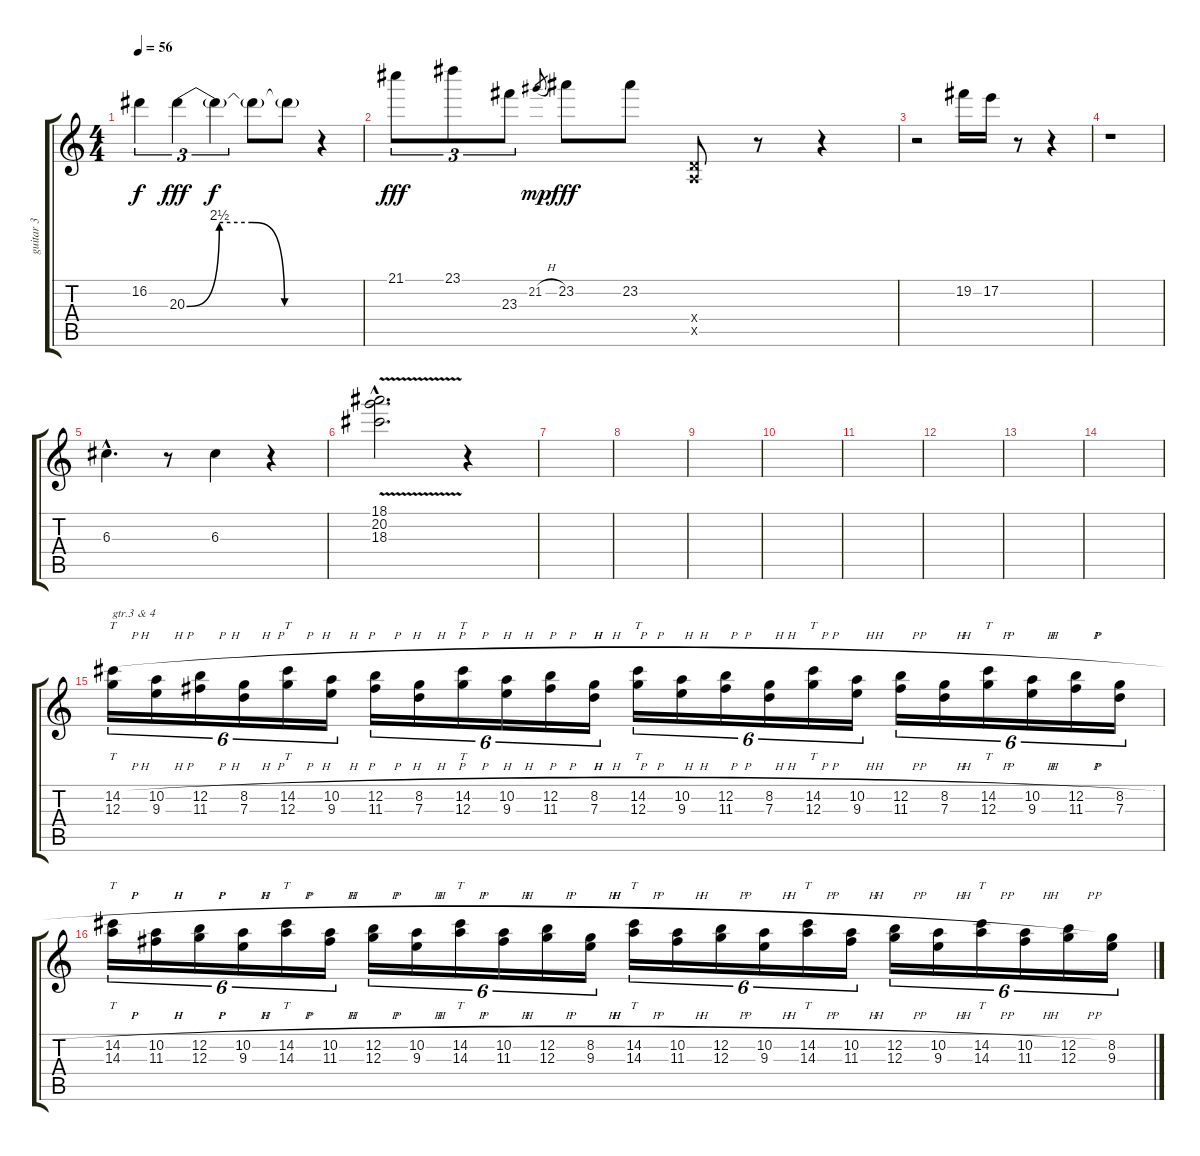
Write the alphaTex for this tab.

\track ("guitar 3" "guitar 3") {instrument distortionguitar}
\staff {score tabs}
\tuning (E4 B3 G3 D3 A2 E2) {hide}
\ts (4 4)
\tempo 56
\clef g2
\ks c
16.2{t}.4{tu (3 2) dy f} 20.3{be (custom 0 0 15 10 30 10 45 0 60 0)}.4{tu (3 2) dy fff} 20.3{t}.4{tu (3 2) dy f} 20.3{t}.8 20.3{t}.8 r.4 |
21.1.8{tu (3 2) dy fff} 23.1.8{tu (3 2)} 23.3.8{tu (3 2)} 21.2{h}.8{gr dy mp} 23.2.8{dy fff} 23.2.8 (0.4{x} 0.5{x}).8 r.8 r.4 |
r.2 19.2.16{instrument distortionguitar} 17.2.16{instrument distortionguitar} r.8 r.4 |
r.1 |
6.3{hac}.4{d} r.8 6.3.4 r.4 |
(18.1{v hac} 20.2{v hac} 18.3{v hac}).2{d} r.4 |
|
|
|
|
|
|
|
|
(14.2{h} 12.3).16{tt tu (6 4) txt "gtr.3 & 4"} (10.2{h} 9.3).16{tu (6 4)} (12.2{h} 11.3).16{tu (6 4)} (8.2{h} 7.3).16{tu (6 4)} (14.2{h} 12.3).16{tt tu (6 4)} (10.2{h} 9.3).16{tu (6 4)} (12.2{h} 11.3).16{tu (6 4)} (8.2{h} 7.3).16{tu (6 4)} (14.2{h} 12.3).16{tt tu (6 4)} (10.2{h} 9.3).16{tu (6 4)} (12.2{h} 11.3).16{tu (6 4)} (8.2{h} 7.3).16{tu (6 4)} (14.2{h} 12.3).16{tt tu (6 4)} (10.2{h} 9.3).16{tu (6 4)} (12.2{h} 11.3).16{tu (6 4)} (8.2{h} 7.3).16{tu (6 4)} (14.2{h} 12.3).16{tt tu (6 4)} (10.2{h} 9.3).16{tu (6 4)} (12.2{h} 11.3).16{tu (6 4)} (8.2{h} 7.3).16{tu (6 4)} (14.2{h} 12.3).16{tt tu (6 4)} (10.2{h} 9.3).16{tu (6 4)} (12.2{h} 11.3).16{tu (6 4)} (8.2{h} 7.3).16{tu (6 4)} |
(14.2{h} 14.3).16{tt tu (6 4)} (10.2{h} 11.3).16{tu (6 4)} (12.2{h} 12.3).16{tu (6 4)} (10.2{h} 9.3).16{tu (6 4)} (14.2{h} 14.3).16{tt tu (6 4)} (10.2{h} 11.3).16{tu (6 4)} (12.2{h} 12.3).16{tu (6 4)} (10.2{h} 9.3).16{tu (6 4)} (14.2{h} 14.3).16{tt tu (6 4)} (10.2{h} 11.3).16{tu (6 4)} (12.2{h} 12.3).16{tu (6 4)} (8.2{h} 9.3).16{tu (6 4)} (14.2{h} 14.3).16{tt tu (6 4)} (10.2{h} 11.3).16{tu (6 4)} (12.2{h} 12.3).16{tu (6 4)} (10.2{h} 9.3).16{tu (6 4)} (14.2{h} 14.3).16{tt tu (6 4)} (10.2{h} 11.3).16{tu (6 4)} (12.2{h} 12.3).16{tu (6 4)} (10.2{h} 9.3).16{tu (6 4)} (14.2{h} 14.3).16{tt tu (6 4)} (10.2{h} 11.3).16{tu (6 4)} (12.2{h} 12.3).16{tu (6 4)} (8.2{h} 9.3).16{tu (6 4)}
